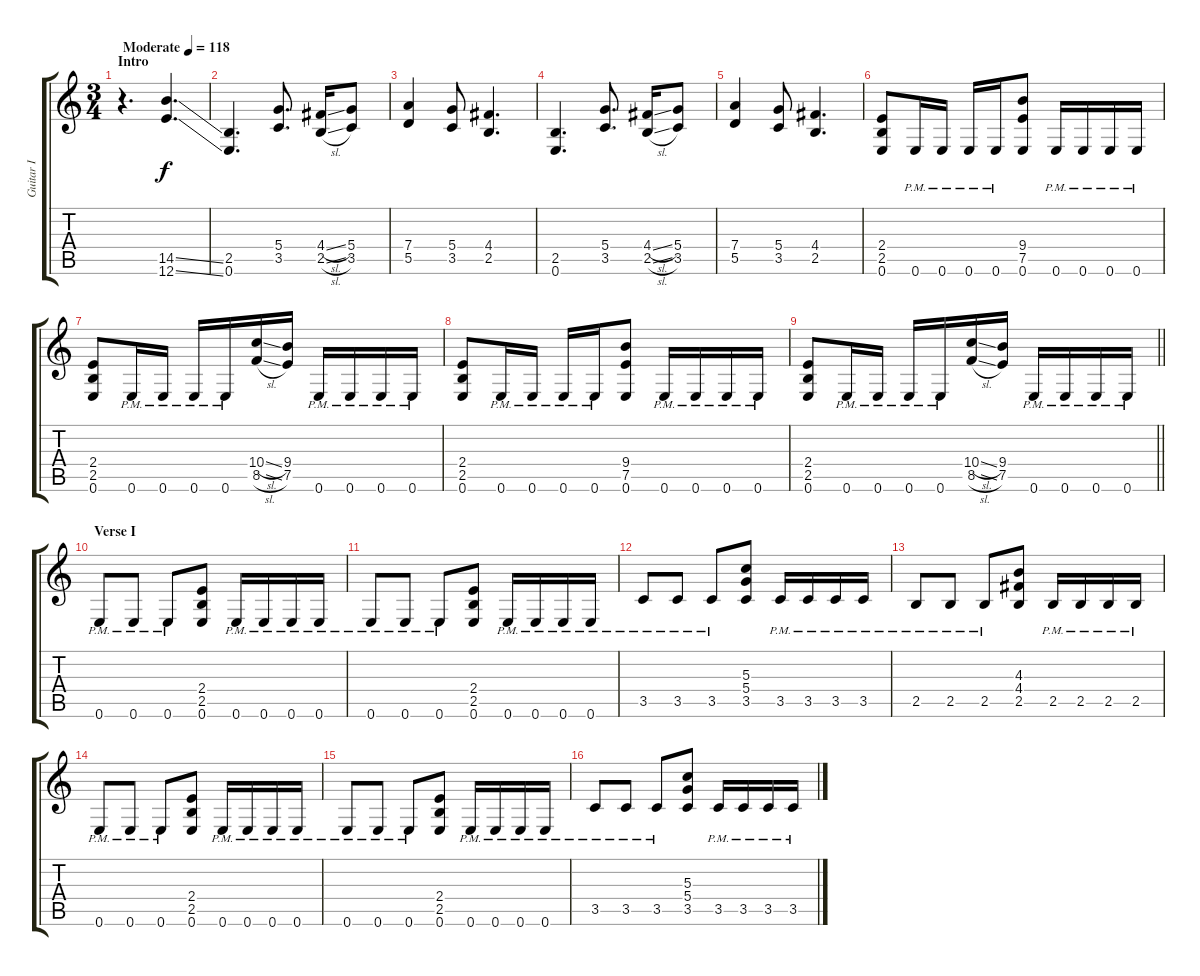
\track ("Guitar I" "Guitar I") {instrument overdrivenguitar}
\staff {score tabs}
\tuning (E4 B3 G3 D3 A2 E2) {hide}
\ts (3 4)
\section ("" "Intro")
\tempo (118 "Moderate")
\clef g2
\ks c
r.4{d dy f instrument overdrivenguitar} (14.5{ss} 12.6{ss}).4{d} |
(2.5 0.6).4{d} (5.4 3.5).8{d} (4.4{sl} 2.5{sl}).16 (5.4 3.5).8 |
(7.4 5.5).4 (5.4 3.5).8 (4.4 2.5).4{d} |
(2.5 0.6).4{d} (5.4 3.5).8{d} (4.4{sl} 2.5{sl}).16 (5.4 3.5).8 |
(7.4 5.5).4 (5.4 3.5).8 (4.4 2.5).4{d} |
(2.4 2.5 0.6).8 0.6{pm}.16 0.6{pm}.16 0.6{pm}.16 0.6{pm}.16 (9.4 7.5 0.6).8 0.6{pm}.16 0.6{pm}.16 0.6{pm}.16 0.6{pm}.16 |
(2.4 2.5 0.6).8 0.6{pm}.16 0.6{pm}.16 0.6{pm}.16 0.6{pm}.16 (10.4{sl} 8.5{sl}).16 (9.4 7.5).16 0.6{pm}.16 0.6{pm}.16 0.6{pm}.16 0.6{pm}.16 |
(2.4 2.5 0.6).8 0.6{pm}.16 0.6{pm}.16 0.6{pm}.16 0.6{pm}.16 (9.4 7.5 0.6).8 0.6{pm}.16 0.6{pm}.16 0.6{pm}.16 0.6{pm}.16 |
\barLineRight lightlight
(2.4 2.5 0.6).8 0.6{pm}.16 0.6{pm}.16 0.6{pm}.16 0.6{pm}.16 (10.4{sl} 8.5{sl}).16 (9.4 7.5).16 0.6{pm}.16 0.6{pm}.16 0.6{pm}.16 0.6{pm}.16 |
\section ("" "Verse I")
0.6{pm}.8 0.6{pm}.8 0.6{pm}.8 (2.4 2.5 0.6).8 0.6{pm}.16 0.6{pm}.16 0.6{pm}.16 0.6{pm}.16 |
0.6{pm}.8 0.6{pm}.8 0.6{pm}.8 (2.4 2.5 0.6).8 0.6{pm}.16 0.6{pm}.16 0.6{pm}.16 0.6{pm}.16 |
3.5{pm}.8 3.5{pm}.8 3.5{pm}.8 (5.3 5.4 3.5).8 3.5{pm}.16 3.5{pm}.16 3.5{pm}.16 3.5{pm}.16 |
2.5{pm}.8 2.5{pm}.8 2.5{pm}.8 (4.3 4.4 2.5).8 2.5{pm}.16 2.5{pm}.16 2.5{pm}.16 2.5{pm}.16 |
0.6{pm}.8 0.6{pm}.8 0.6{pm}.8 (2.4 2.5 0.6).8 0.6{pm}.16 0.6{pm}.16 0.6{pm}.16 0.6{pm}.16 |
0.6{pm}.8 0.6{pm}.8 0.6{pm}.8 (2.4 2.5 0.6).8 0.6{pm}.16 0.6{pm}.16 0.6{pm}.16 0.6{pm}.16 |
3.5{pm}.8 3.5{pm}.8 3.5{pm}.8 (5.3 5.4 3.5).8 3.5{pm}.16 3.5{pm}.16 3.5{pm}.16 3.5{pm}.16
